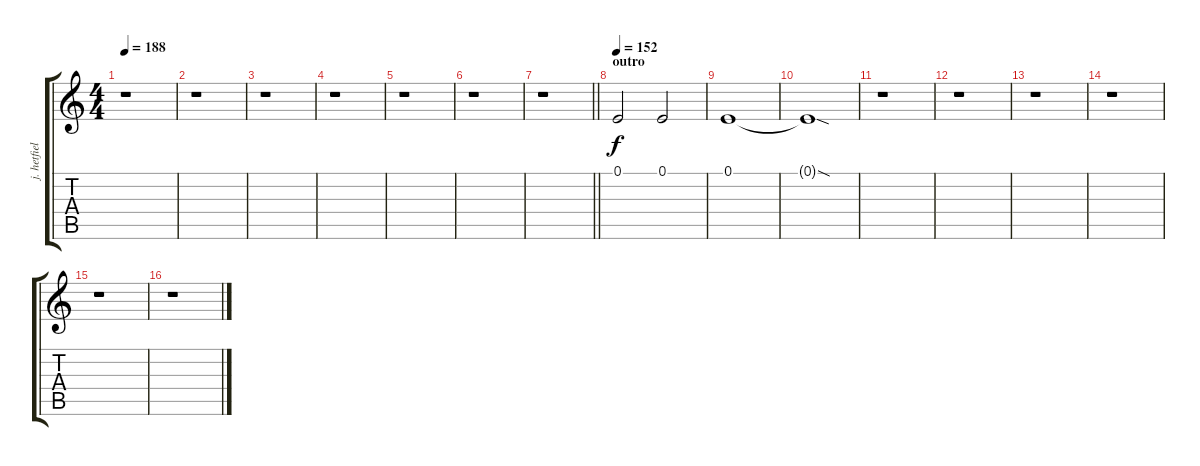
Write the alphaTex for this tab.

\track ("j. hetfield - vocals" "j. hetfiel") {instrument altosax}
\staff {score tabs}
\tuning (E4 B3 G3 D3 A2 E2) {hide}
\ts (4 4)
\tempo 188
\clef g2
\ks c
r.1{dy f} |
r.1 |
r.1 |
r.1 |
r.1 |
r.1 |
\barLineRight lightlight
r.1 |
\section ("" "outro")
\tempo 152
0.1.2 0.1.2 |
0.1.1 |
0.1{sod t}.1 |
r.1 |
r.1 |
r.1 |
r.1 |
r.1 |
r.1
